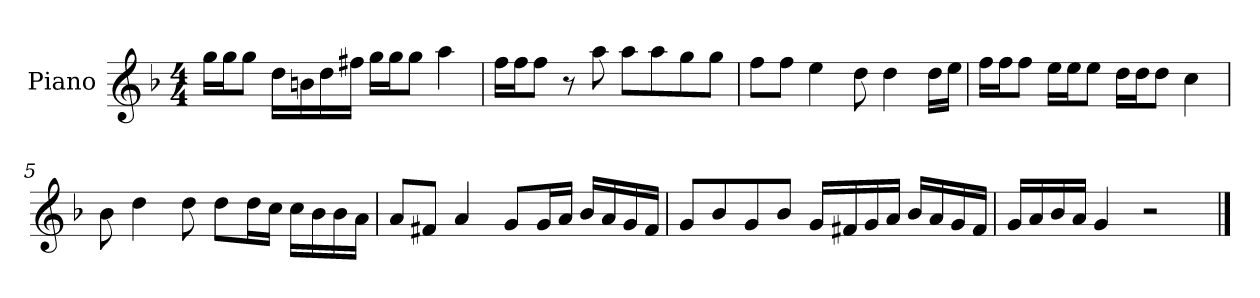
**kern
*part1
*staff1
*I"Piano
*I'P-no
*clefG2
*k[b-]
*M4/4
*MM90
=1
16gg\LL
16gg\J
8gg\J
16dd\LL
16bn\
16dd\
16ff#X\JJ
16gg\LL
16gg\J
8gg\J
4aa\
=2
16ff\LL
16ff\J
8ff\J
8r
8aa\
8aa\L
8aa\
8gg\
8gg\J
=3
8ff\L
8ff\J
4ee\
8dd\
4dd\
16dd\LL
16ee\JJ
=4
16ff\LL
16ff\J
8ff\J
16ee\LL
16ee\J
8ee\J
16dd\LL
16dd\J
8dd\J
4cc\
!!LO:LB:g=z
=5
8b-\
4dd\
8dd\
8dd\L
16dd\L
16cc\JJ
16cc\LL
16b-\
16b-\
16a\JJ
=6
8a/L
8f#X/J
4a/
8g/L
16g/L
16a/JJ
16b-/LL
16a/
16g/
16f#/JJ
=7
8g/L
8b-/
8g/
8b-/J
16g/LL
16f#X/
16g/
16a/JJ
16b-/LL
16a/
16g/
16f#/JJ
=8
16g/LL
16a/
16b-/
16a/JJ
4g/
2r
==
*-
